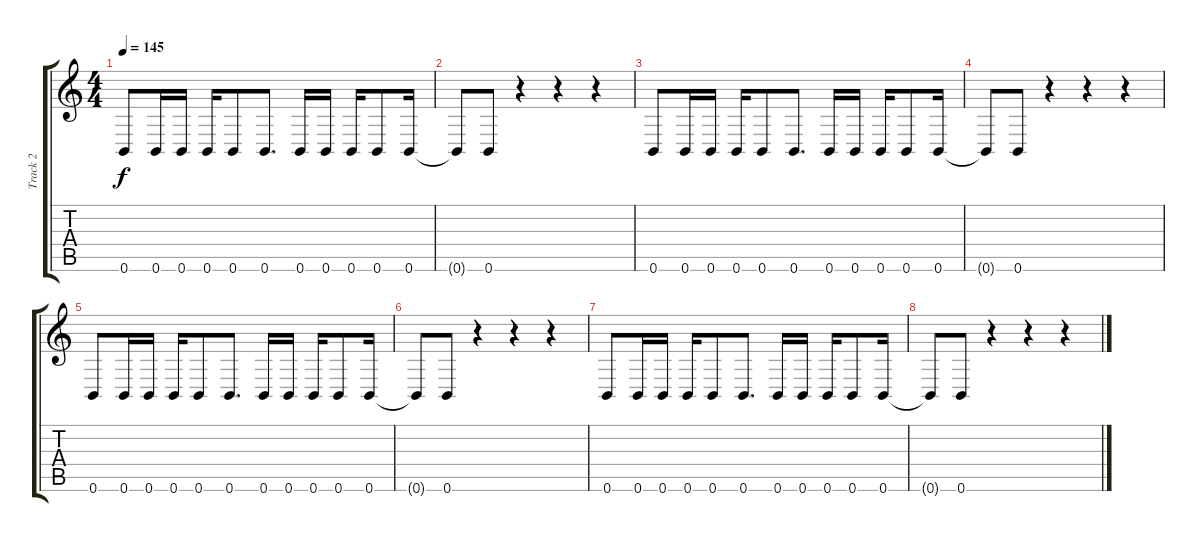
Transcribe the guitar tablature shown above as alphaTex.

\track ("Track 2" "Track 2") {instrument distortionguitar}
\staff {score tabs}
\tuning (Db4 Ab3 E3 B2 Gb2 B1) {hide}
\ts (4 4)
\tempo 145
\clef g2
\ks c
0.6.8{dy f} 0.6.16 0.6.16 0.6.16 0.6.8 0.6.8{d} 0.6.16 0.6.16 0.6.16 0.6.8 0.6.16 |
0.6{t}.8 0.6.8 r.4 r.4 r.4 |
0.6.8 0.6.16 0.6.16 0.6.16 0.6.8 0.6.8{d} 0.6.16 0.6.16 0.6.16 0.6.8 0.6.16 |
0.6{t}.8 0.6.8 r.4 r.4 r.4 |
0.6.8 0.6.16 0.6.16 0.6.16 0.6.8 0.6.8{d} 0.6.16 0.6.16 0.6.16 0.6.8 0.6.16 |
0.6{t}.8 0.6.8 r.4 r.4 r.4 |
0.6.8 0.6.16 0.6.16 0.6.16 0.6.8 0.6.8{d} 0.6.16 0.6.16 0.6.16 0.6.8 0.6.16 |
0.6{t}.8 0.6.8 r.4 r.4 r.4
